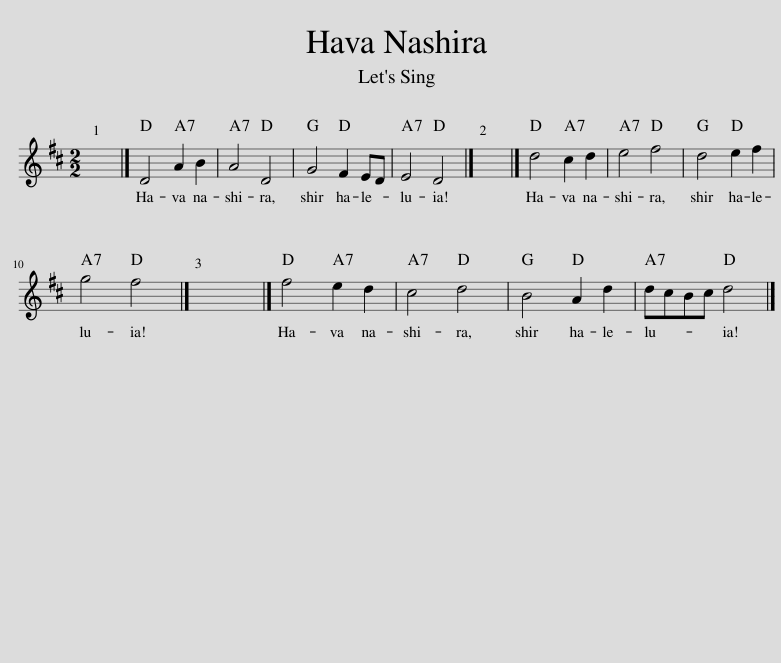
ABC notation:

X:1
L:1/8
M:2/2
I:linebreak $
K:D
V:1 treble
V:1
 x8 |] D4 A2 B2 | A4 D4 | G4 F2 ED | E4 D4 |] %5
 x8 |] d4 c2 d2 | e4 f4 | d4 e2 f2 |$ g4 f4 |] %10
 x8 |] f4 e2 d2 | c4 d4 | B4 A2 d2 | dcBc d4 |] %15
